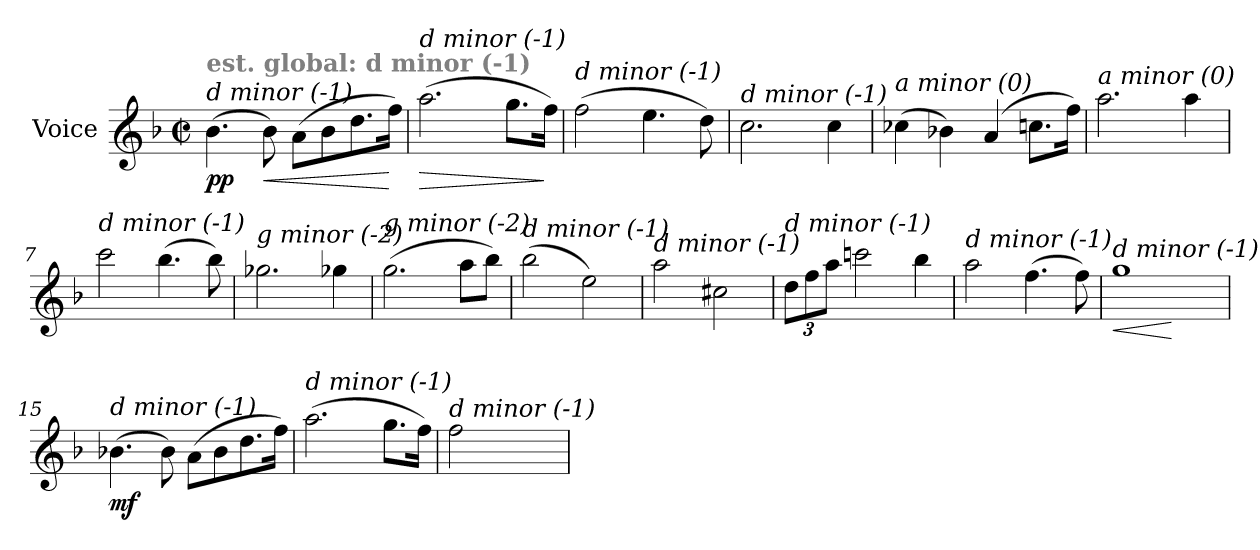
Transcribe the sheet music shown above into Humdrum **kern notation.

**kern	**dynam
*part1	*part1
*staff1	*staff1
*I"Voice	*
*clefG2	*
*k[b-]	*
*F:	*
*M2/2	*
*met(c|)	*
=1	=1
!LO:TX:a:B:color=#808080:t=est. global&colon; d minor (-1)	!
!LO:TX:i:t=d minor (-1)	!
!	!LO:DY:b
(>4.b-\	pp
!	!LO:HP:b
8b-\)	<
(>8a\L	.
8b-\	.
8.dd\	.
16ff\Jk)	[
=2	=2
!LO:TX:i:t=d minor (-1)	!
!	!LO:HP:b
(>2.aa\	>
8.gg\L	.
16ff\Jk)	]
=3	=3
!LO:TX:i:t=d minor (-1)	!
(>2ff\	.
4.ee\	.
8dd\)	.
=4	=4
!LO:TX:i:t=d minor (-1)	!
2.cc\	.
4cc\	.
=5	=5
!LO:TX:i:t=a minor (0)	!
(>4cc-Xi\	.
4b-X\)	.
(4a/	.
8.cc\L	.
16ff\Jk)	.
!!LO:LB:g=z
=6	=6
!LO:TX:i:t=a minor (0)	!
2.aa\	.
4aa\	.
=7	=7
!LO:TX:i:t=d minor (-1)	!
2ccc\	.
(>4.bb-\	.
8bb-\)	.
=8	=8
!LO:TX:i:t=g minor (-2)	!
2.gg-Xi\	.
4gg-Xi\	.
=9	=9
!LO:TX:i:t=g minor (-2)	!
(>2.gg\	.
8aa\L	.
8bb-\J)	.
=10	=10
!LO:TX:i:t=d minor (-1)	!
(>2bb-\	.
2ee\)	.
=11	=11
!LO:TX:i:t=d minor (-1)	!
2aa\	.
2cc#X\	.
!!LO:LB:g=z
=12	=12
!LO:TX:i:t=d minor (-1)	!
12dd\L	.
12ff\	.
12aa\J	.
2cccn\	.
4bb-\	.
=13	=13
!LO:TX:i:t=d minor (-1)	!
2aa\	.
(>4.ff\	.
8ff\)	.
=14	=14
!LO:TX:i:t=d minor (-1)	!
!	!LO:HP:b
1gg	<
.	[
=15	=15
!LO:TX:i:t=d minor (-1)	!
!	!LO:DY:b
(>4.b-X\	mf
8b-\)	.
(>8a\L	.
8b-\	.
8.dd\	.
16ff\Jk)	.
=16	=16
!LO:TX:i:t=d minor (-1)	!
(>2.aa\	.
8.gg\L	.
16ff\Jk)	.
=17	=17
!LO:TX:i:t=d minor (-1)	!
2ff\	.
=	=
*-	*-
